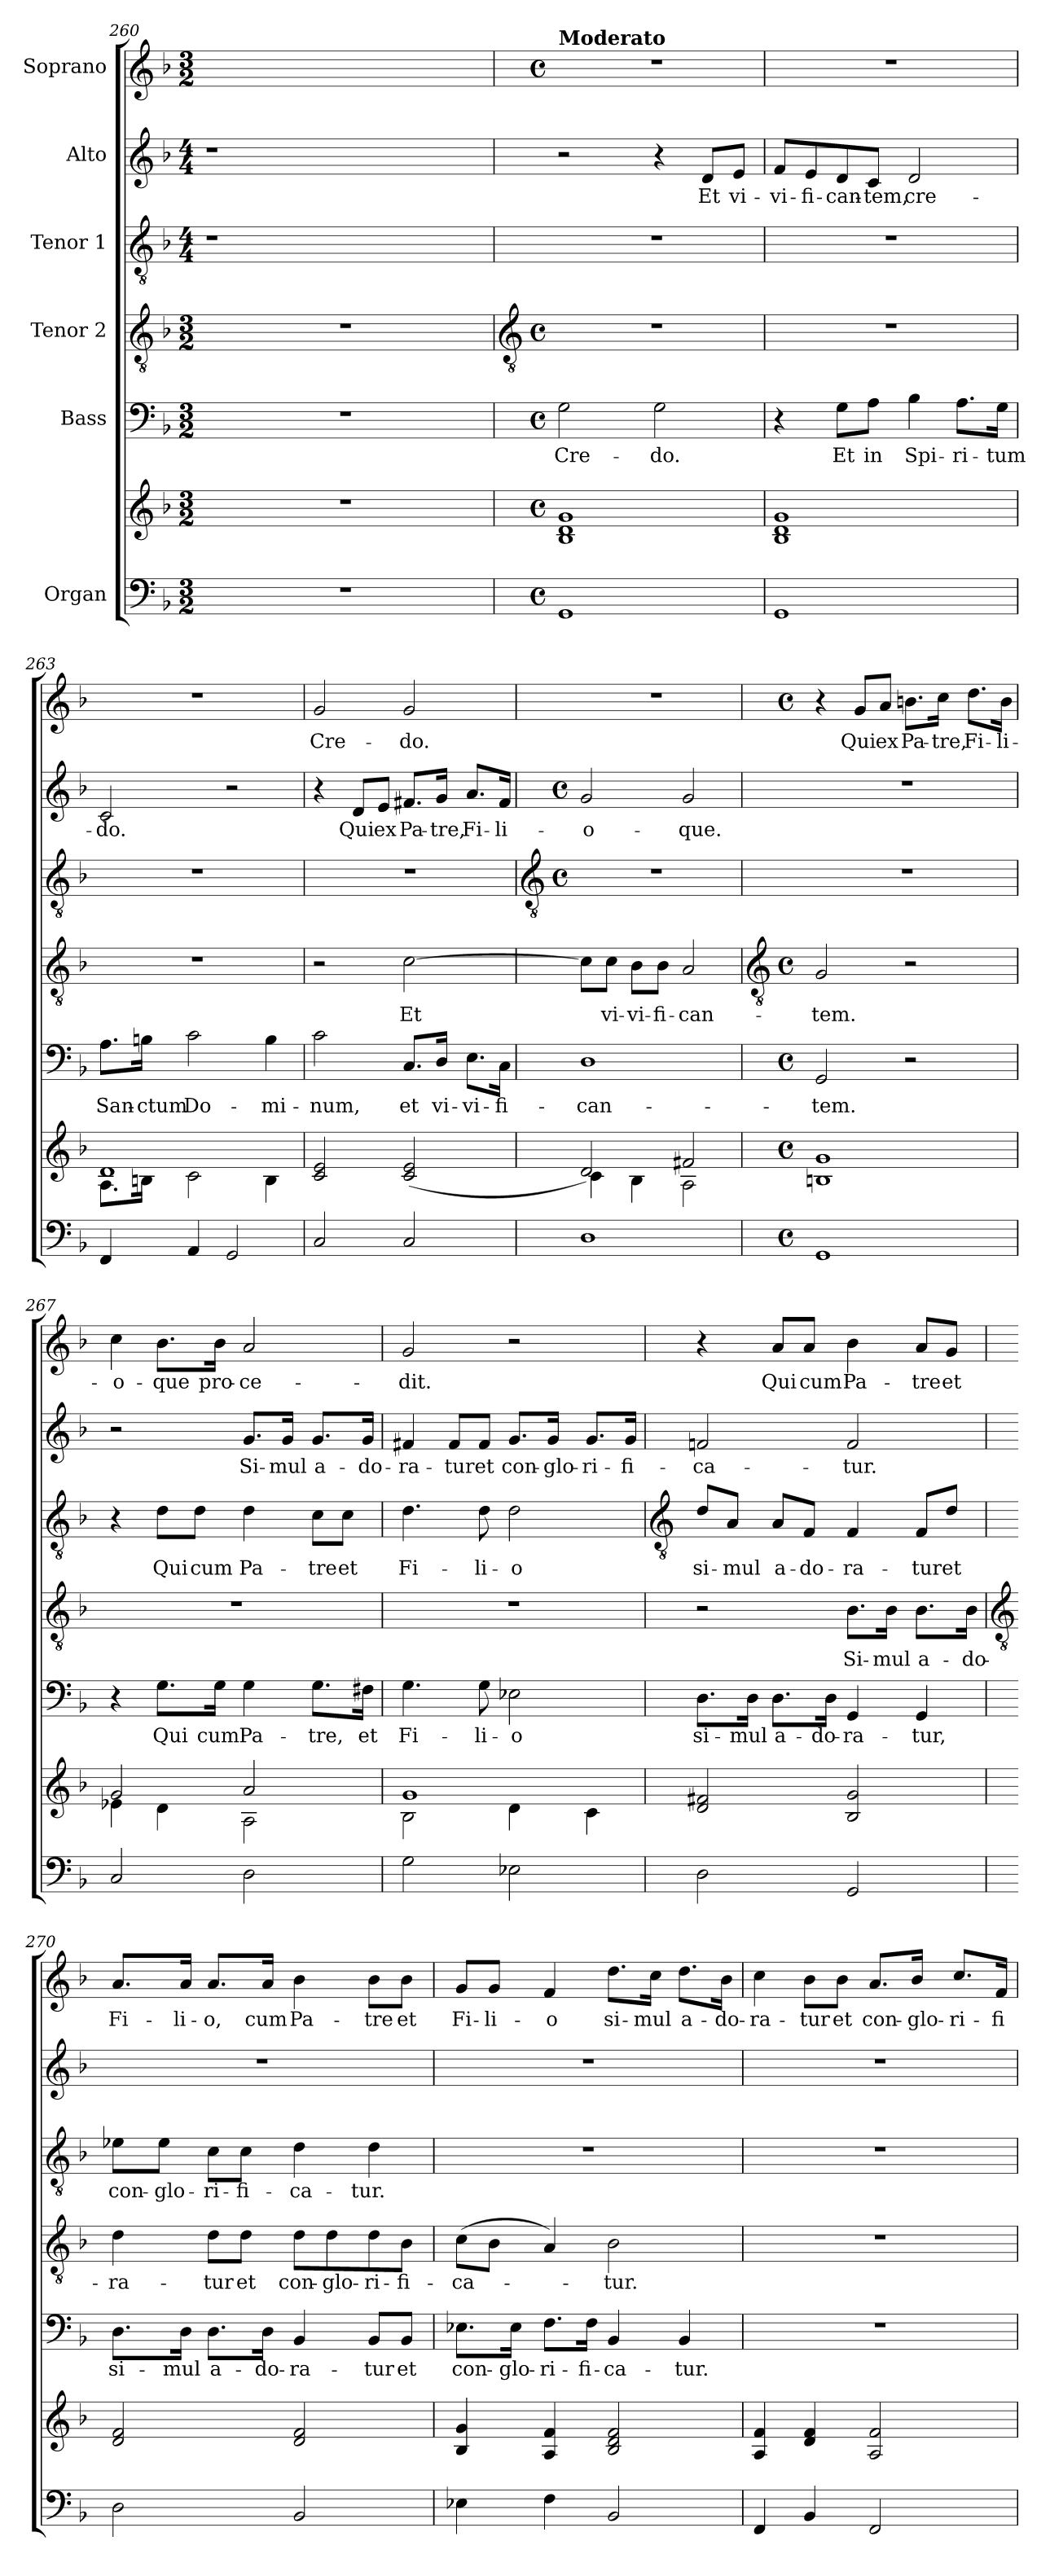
**kern	**kern	**kern	**text	**kern	**text	**kern	**text	**kern	**text	**kern	**text
*part6	*part6	*part5	*part5	*part4	*part4	*part3	*part3	*part2	*part2	*part1	*part1
*staff7	*staff6	*staff5	*staff5	*staff4	*staff4	*staff3	*staff3	*staff2	*staff2	*staff1	*staff1
*I"Organ	*	*I"Bass	*	*I"Tenor 2	*	*I"Tenor 1	*	*I"Alto	*	*I"Soprano	*
!!LO:LB:g=z
*clefF4	*clefG2	*clefF4	*	*clefGv2	*	*clefGv2	*	*clefG2	*	*clefG2	*
*k[b-]	*k[b-]	*k[b-]	*	*k[b-]	*	*k[b-]	*	*k[b-]	*	*k[b-]	*
*F:	*F:	*F:	*	*F:	*	*F:	*	*F:	*	*F:	*
*M3/2	*M3/2	*M3/2	*	*M3/2	*	*M4/4	*	*M4/4	*	*M3/2	*
=260	=260	=260	=260	=260	=260	=260	=260	=260	=260	=260	=260
1.r	1.r	1.r	.	1.r	.	1r	.	1r	.	4ryy	.
.	.	.	.	.	.	.	.	.	.	4ryy	.
.	.	.	.	.	.	.	.	.	.	4ryy	.
.	.	.	.	.	.	.	.	.	.	4ryy	.
.	.	.	.	.	.	2ryy	.	2ryy	.	4ryy	.
.	.	.	.	.	.	.	.	.	.	4ryy	.
!!LO:LB:g=z
=261	=261	=261	=261	=261	=261	=261	=261	=261	=261	=261	=261
*	*	*	*	*clefGv2	*	*	*	*	*	*	*
*M4/4	*M4/4	*M4/4	*	*M4/4	*	*	*	*	*	*M4/4	*
*met(c)	*met(c)	*met(c)	*	*met(c)	*	*	*	*	*	*met(c)	*
*	*^	*	*	*	*	*	*	*	*	*	*
!	!	!	!	!	!	!	!	!	!	!	!LO:TX:a:B:t=Moderato	!
!	!	!	!	!LO:LY:b	!	!	!	!	!	!	!	!
1GG	1B-/ 1d/ 1g/	4ryy	2G\	Cre-	1r	.	1r	.	2r	.	1r	.
.	.	4ryy	.	.	.	.	.	.	.	.	.	.
!	!	!	!	!LO:LY:b	!	!	!	!	!	!	!	!
.	.	4ryy	2G\	-do.	.	.	.	.	4r	.	.	.
!	!	!	!	!	!	!	!	!	!	!LO:LY:b	!	!
.	.	4ryy	.	.	.	.	.	.	8d/L	Et	.	.
!	!	!	!	!	!	!	!	!	!	!LO:LY:b	!	!
.	.	.	.	.	.	.	.	.	8e/J	vi-	.	.
=262	=262	=262	=262	=262	=262	=262	=262	=262	=262	=262	=262	=262
!	!	!	!	!	!	!	!	!	!	!LO:LY:b	!	!
1GG	1B-/ 1d/ 1g/	4ryy	4r	.	1r	.	1r	.	8f/L	-vi-	1r	.
!	!	!	!	!	!	!	!	!	!	!LO:LY:b	!	!
.	.	.	.	.	.	.	.	.	8e/	-fi-	.	.
!	!	!	!	!LO:LY:b	!	!	!	!	!	!LO:LY:b	!	!
.	.	4ryy	8G\L	Et	.	.	.	.	8d/	-can-	.	.
!	!	!	!	!LO:LY:b	!	!	!	!	!	!LO:LY:b	!	!
.	.	.	8A\J	in	.	.	.	.	8c/J	-tem,	.	.
!	!	!	!	!LO:LY:b	!	!	!	!	!	!LO:LY:b	!	!
.	.	4ryy	4B-\	Spi-	.	.	.	.	2d/	cre-	.	.
!	!	!	!	!LO:LY:b	!	!	!	!	!	!	!	!
.	.	4ryy	8.A\L	-ri-	.	.	.	.	.	.	.	.
!	!	!	!	!LO:LY:b	!	!	!	!	!	!	!	!
.	.	.	16G\J	-tum	.	.	.	.	.	.	.	.
=263	=263	=263	=263	=263	=263	=263	=263	=263	=263	=263	=263	=263
!	!	!	!	!LO:LY:b	!	!	!	!	!	!LO:LY:b	!	!
4FF/	1d/	8.A\L	8.A\L	San-	1r	.	1r	.	2c/	-do.	1r	.
!	!	!	!	!LO:LY:b	!	!	!	!	!	!	!	!
.	.	16Bn\J	16Bn\J	-ctum	.	.	.	.	.	.	.	.
!	!	!	!	!LO:LY:b	!	!	!	!	!	!	!	!
4AA/	.	2c\	2c\	Do-	.	.	.	.	.	.	.	.
2GG/	.	.	.	.	.	.	.	.	2r	.	.	.
!	!	!	!	!LO:LY:b	!	!	!	!	!	!	!	!
.	.	4B\	4B\	-mi-	.	.	.	.	.	.	.	.
=264	=264	=264	=264	=264	=264	=264	=264	=264	=264	=264	=264	=264
!	!	!	!	!LO:LY:b	!	!	!	!	!	!	!	!LO:LY:b
2C/	2c/ 2e/	4ryy	2c\	-num,	2r	.	1r	.	4r	.	2g/	Cre-
!	!	!	!	!	!	!	!	!	!	!LO:LY:b	!	!
.	.	4ryy	.	.	.	.	.	.	8d/L	Qui	.	.
!	!	!	!	!	!	!	!	!	!	!LO:LY:b	!	!
.	.	.	.	.	.	.	.	.	8e/J	ex	.	.
!	!	!	!	!LO:LY:b	!	!LO:LY:b	!	!	!	!LO:LY:b	!	!LO:LY:b
2C/	(>2c/ 2e/	4ryy	8.C/L	et	[2c\	Et	.	.	8.f#X/L	Pa-	2g/	-do.
!	!	!	!	!LO:LY:b	!	!	!	!	!	!LO:LY:b	!	!
.	.	.	16D/J	vi-	.	.	.	.	16g/J	-tre,	.	.
!	!	!	!	!LO:LY:b	!	!	!	!	!	!LO:LY:b	!	!
.	.	4ryy	8.E\L	-vi-	.	.	.	.	8.a/L	Fi-	.	.
!	!	!	!	!LO:LY:b	!	!	!	!	!	!LO:LY:b	!	!
.	.	.	16C\J	-fi-	.	.	.	.	16f#/J	-li-	.	.
!!LO:LB:g=z
=265	=265	=265	=265	=265	=265	=265	=265	=265	=265	=265	=265	=265
*	*	*	*	*	*	*	*clefGv2	*	*	*	*	*
*	*	*	*	*	*	*	*M4/4	*	*M4/4	*	*	*
*	*	*	*	*	*	*	*met(c)	*	*met(c)	*	*	*
!	!	!	!	!LO:LY:b	!	!	!	!	!	!LO:LY:b	!	!
1D	2d/)	4c\	1D	-can-	8c\L]	.	1r	.	2g/	-o-	1r	.
!	!	!	!	!	!	!LO:LY:b	!	!	!	!	!	!
.	.	.	.	.	8c\J	vi-	.	.	.	.	.	.
!	!	!	!	!	!	!LO:LY:b	!	!	!	!	!	!
.	.	4B-\	.	.	8B-\L	-vi-	.	.	.	.	.	.
!	!	!	!	!	!	!LO:LY:b	!	!	!	!	!	!
.	.	.	.	.	8B-\J	-fi-	.	.	.	.	.	.
!	!	!	!	!	!	!LO:LY:b	!	!	!	!LO:LY:b	!	!
.	2f#X/	2A\	.	.	2A/	-can-	.	.	2g/	-que.	.	.
!!LO:LB:g=z
=266	=266	=266	=266	=266	=266	=266	=266	=266	=266	=266	=266	=266
*	*	*	*	*	*clefGv2	*	*	*	*	*	*	*
*M4/4	*M4/4	*	*M4/4	*	*M4/4	*	*	*	*	*	*M4/4	*
*met(c)	*met(c)	*	*met(c)	*	*met(c)	*	*	*	*	*	*met(c)	*
!	!	!	!	!LO:LY:b	!	!LO:LY:b	!	!	!	!	!	!
1GG	1Bn/ 1g/	4ryy	2GG/	-tem.	2G/	-tem.	1r	.	1r	.	4r	.
!	!	!	!	!	!	!	!	!	!	!	!	!LO:LY:b
.	.	4ryy	.	.	.	.	.	.	.	.	8g/L	Qui
!	!	!	!	!	!	!	!	!	!	!	!	!LO:LY:b
.	.	.	.	.	.	.	.	.	.	.	8a/J	ex
!	!	!	!	!	!	!	!	!	!	!	!	!LO:LY:b
.	.	4ryy	2r	.	2r	.	.	.	.	.	8.bn\L	Pa-
!	!	!	!	!	!	!	!	!	!	!	!	!LO:LY:b
.	.	.	.	.	.	.	.	.	.	.	16cc\J	-tre,
!	!	!	!	!	!	!	!	!	!	!	!	!LO:LY:b
.	.	4ryy	.	.	.	.	.	.	.	.	8.dd\L	Fi-
!	!	!	!	!	!	!	!	!	!	!	!	!LO:LY:b
.	.	.	.	.	.	.	.	.	.	.	16b\J	-li-
=267	=267	=267	=267	=267	=267	=267	=267	=267	=267	=267	=267	=267
!	!	!	!	!	!	!	!	!	!	!	!	!LO:LY:b
2C/	2g/	4e-X\	4r	.	1r	.	4r	.	2r	.	4cc\	-o-
!	!	!	!	!LO:LY:b	!	!	!	!LO:LY:b	!	!	!	!LO:LY:b
.	.	4d\	8.G\L	Qui	.	.	8d\L	Qui	.	.	8.b-\L	-que
!	!	!	!	!	!	!	!	!LO:LY:b	!	!	!	!
.	.	.	.	.	.	.	8d\J	cum	.	.	.	.
!	!	!	!	!LO:LY:b	!	!	!	!	!	!	!	!LO:LY:b
.	.	.	16G\J	cum	.	.	.	.	.	.	16b-\J	pro-
!	!	!	!	!LO:LY:b	!	!	!	!LO:LY:b	!	!LO:LY:b	!	!LO:LY:b
2D\	2a/	2A\	4G\	Pa-	.	.	4d\	Pa-	8.g/L	Si-	2a/	-ce-
!	!	!	!	!	!	!	!	!	!	!LO:LY:b	!	!
.	.	.	.	.	.	.	.	.	16g/J	-mul	.	.
!	!	!	!	!LO:LY:b	!	!	!	!LO:LY:b	!	!LO:LY:b	!	!
.	.	.	8.G\L	-tre,	.	.	8c\L	-tre	8.g/L	a-	.	.
!	!	!	!	!	!	!	!	!LO:LY:b	!	!	!	!
.	.	.	.	.	.	.	8c\J	et	.	.	.	.
!	!	!	!	!LO:LY:b	!	!	!	!	!	!LO:LY:b	!	!
.	.	.	16F#X\J	et	.	.	.	.	16g/J	-do-	.	.
=268	=268	=268	=268	=268	=268	=268	=268	=268	=268	=268	=268	=268
!	!	!	!	!LO:LY:b	!	!	!	!LO:LY:b	!	!LO:LY:b	!	!LO:LY:b
2G\	1g/	2B-\	4.G\	Fi-	1r	.	4.d\	Fi-	4f#X/	-ra-	2g/	-dit.
!	!	!	!	!	!	!	!	!	!	!LO:LY:b	!	!
.	.	.	.	.	.	.	.	.	8f#/L	-tur	.	.
!	!	!	!	!LO:LY:b	!	!	!	!LO:LY:b	!	!LO:LY:b	!	!
.	.	.	8G\	-li-	.	.	8d\	-li-	8f#/J	et	.	.
!	!	!	!	!LO:LY:b	!	!	!	!LO:LY:b	!	!LO:LY:b	!	!
2E-X\	.	4d\	2E-X\	-o	.	.	2d\	-o	8.g/L	con-	2r	.
!	!	!	!	!	!	!	!	!	!	!LO:LY:b	!	!
.	.	.	.	.	.	.	.	.	16g/J	-glo-	.	.
!	!	!	!	!	!	!	!	!	!	!LO:LY:b	!	!
.	.	4c\	.	.	.	.	.	.	8.g/L	-ri-	.	.
!	!	!	!	!	!	!	!	!	!	!LO:LY:b	!	!
.	.	.	.	.	.	.	.	.	16g/J	-fi-	.	.
!!LO:LB:g=z
=269	=269	=269	=269	=269	=269	=269	=269	=269	=269	=269	=269	=269
*	*	*	*	*	*	*	*clefGv2	*	*	*	*	*
!	!	!	!	!LO:LY:b	!	!	!	!LO:LY:b	!	!LO:LY:b	!	!
2D\	2d/ 2f#X/	4ryy	8.D\L	si-	2r	.	8d/L	si-	2fn/	-ca-	4r	.
!	!	!	!	!	!	!	!	!LO:LY:b	!	!	!	!
.	.	.	.	.	.	.	8A/J	-mul	.	.	.	.
!	!	!	!	!LO:LY:b	!	!	!	!	!	!	!	!
.	.	.	16D\J	-mul	.	.	.	.	.	.	.	.
!	!	!	!	!LO:LY:b	!	!	!	!LO:LY:b	!	!	!	!LO:LY:b
.	.	4ryy	8.D\L	a-	.	.	8A/L	a-	.	.	8a/L	Qui
!	!	!	!	!	!	!	!	!LO:LY:b	!	!	!	!LO:LY:b
.	.	.	.	.	.	.	8F/J	-do-	.	.	8a/J	cum
!	!	!	!	!LO:LY:b	!	!	!	!	!	!	!	!
.	.	.	16D\J	-do-	.	.	.	.	.	.	.	.
!	!	!	!	!LO:LY:b	!	!LO:LY:b	!	!LO:LY:b	!	!LO:LY:b	!	!LO:LY:b
2GG/	2B-/ 2g/	4ryy	4GG/	-ra-	8.B-\L	Si-	4F/	-ra-	2f/	-tur.	4b-\	Pa-
!	!	!	!	!	!	!LO:LY:b	!	!	!	!	!	!
.	.	.	.	.	16B-\J	-mul	.	.	.	.	.	.
!	!	!	!	!LO:LY:b	!	!LO:LY:b	!	!LO:LY:b	!	!	!	!LO:LY:b
.	.	4ryy	4GG/	-tur,	8.B-\L	a-	8F/L	-tur	.	.	8a/L	-tre
!	!	!	!	!	!	!	!	!LO:LY:b	!	!	!	!LO:LY:b
.	.	.	.	.	.	.	8d/J	et	.	.	8g/J	et
!	!	!	!	!	!	!LO:LY:b	!	!	!	!	!	!
.	.	.	.	.	16B-\J	-do-	.	.	.	.	.	.
*	*v	*v	*	*	*	*	*	*	*	*	*	*
!!LO:LB:g=z
=270	=270	=270	=270	=270	=270	=270	=270	=270	=270	=270	=270
*	*	*	*	*clefGv2	*	*	*	*	*	*	*
*	*^	*	*	*	*	*	*	*	*	*	*
*	*	*^	*	*	*	*	*	*	*	*	*	*
!	!	!	!	!	!LO:LY:b	!	!LO:LY:b	!	!LO:LY:b	!	!	!	!LO:LY:b
2D\	2d/ 2f/	4ryy	4ryy	8.D\L	si-	4d\	-ra-	8e-X\L	con-	1r	.	8.a/L	Fi-
!	!	!	!	!	!	!	!	!	!LO:LY:b	!	!	!	!
.	.	.	.	.	.	.	.	8e-\J	-glo-	.	.	.	.
!	!	!	!	!	!LO:LY:b	!	!	!	!	!	!	!	!LO:LY:b
.	.	.	.	16D\J	-mul	.	.	.	.	.	.	16a/J	-li-
!	!	!	!	!	!LO:LY:b	!	!LO:LY:b	!	!LO:LY:b	!	!	!	!LO:LY:b
.	.	4ryy	4ryy	8.D\L	a-	8d\L	-tur	8c\L	-ri-	.	.	8.a/L	-o,
!	!	!	!	!	!	!	!LO:LY:b	!	!LO:LY:b	!	!	!	!
.	.	.	.	.	.	8d\J	et	8c\J	-fi-	.	.	.	.
!	!	!	!	!	!LO:LY:b	!	!	!	!	!	!	!	!LO:LY:b
.	.	.	.	16D\J	-do-	.	.	.	.	.	.	16a/J	cum
!	!	!	!	!	!LO:LY:b	!	!LO:LY:b	!	!LO:LY:b	!	!	!	!LO:LY:b
2BB-/	2d/ 2f/	4ryy	4ryy	4BB-/	-ra-	8d\L	con-	4d\	-ca-	.	.	4b-\	Pa-
!	!	!	!	!	!	!	!LO:LY:b	!	!	!	!	!	!
.	.	.	.	.	.	8d\	-glo-	.	.	.	.	.	.
!	!	!	!	!	!LO:LY:b	!	!LO:LY:b	!	!LO:LY:b	!	!	!	!LO:LY:b
.	.	4ryy	4ryy	8BB-/L	-tur	8d\	-ri-	4d\	-tur.	.	.	8b-\L	-tre
!	!	!	!	!	!LO:LY:b	!	!LO:LY:b	!	!	!	!	!	!LO:LY:b
.	.	.	.	8BB-/J	et	8B-\J	-fi-	.	.	.	.	8b-\J	et
=271	=271	=271	=271	=271	=271	=271	=271	=271	=271	=271	=271	=271	=271
!	!	!	!	!	!LO:LY:b	!	!LO:LY:b	!	!	!	!	!	!LO:LY:b
4E-X\	4B-/ 4g/	4ryy	4ryy	8.E-X\L	con-	(>8c\L	-ca-	1r	.	1r	.	8g/L	Fi-
!	!	!	!	!	!	!	!	!	!	!	!	!	!LO:LY:b
.	.	.	.	.	.	8B-\J	.	.	.	.	.	8g/J	-li-
!	!	!	!	!	!LO:LY:b	!	!	!	!	!	!	!	!
.	.	.	.	16E-\J	-glo-	.	.	.	.	.	.	.	.
!	!	!	!	!	!LO:LY:b	!	!	!	!	!	!	!	!LO:LY:b
4F\	4A/ 4f/	4ryy	4ryy	8.F\L	-ri-	4A/)	.	.	.	.	.	4f/	-o
!	!	!	!	!	!LO:LY:b	!	!	!	!	!	!	!	!
.	.	.	.	16F\J	-fi-	.	.	.	.	.	.	.	.
!	!	!	!	!	!LO:LY:b	!	!LO:LY:b	!	!	!	!	!	!LO:LY:b
2BB-/	2B-/ 2d/ 2f/	4ryy	4ryy	4BB-/	-ca-	2B-\	-tur.	.	.	.	.	8.dd\L	si-
!	!	!	!	!	!	!	!	!	!	!	!	!	!LO:LY:b
.	.	.	.	.	.	.	.	.	.	.	.	16cc\J	-mul
!	!	!	!	!	!LO:LY:b	!	!	!	!	!	!	!	!LO:LY:b
.	.	4ryy	4ryy	4BB-/	-tur.	.	.	.	.	.	.	8.dd\L	a-
!	!	!	!	!	!	!	!	!	!	!	!	!	!LO:LY:b
.	.	.	.	.	.	.	.	.	.	.	.	16b-\J	-do-
=272	=272	=272	=272	=272	=272	=272	=272	=272	=272	=272	=272	=272	=272
!	!	!	!	!	!	!	!	!	!	!	!	!	!LO:LY:b
4FF/	4A/ 4f/	4ryy	4ryy	1r	.	1r	.	1r	.	1r	.	4cc\	-ra-
!	!	!	!	!	!	!	!	!	!	!	!	!	!LO:LY:b
4BB-/	4d/ 4f/	4ryy	4ryy	.	.	.	.	.	.	.	.	8b-\L	-tur
!	!	!	!	!	!	!	!	!	!	!	!	!	!LO:LY:b
.	.	.	.	.	.	.	.	.	.	.	.	8b-\J	et
!	!	!	!	!	!	!	!	!	!	!	!	!	!LO:LY:b
2FF/	2A/ 2f/	4ryy	4ryy	.	.	.	.	.	.	.	.	8.a/L	con-
!	!	!	!	!	!	!	!	!	!	!	!	!	!LO:LY:b
.	.	.	.	.	.	.	.	.	.	.	.	16b-/J	-glo-
!	!	!	!	!	!	!	!	!	!	!	!	!	!LO:LY:b
.	.	4ryy	4ryy	.	.	.	.	.	.	.	.	8.cc/L	-ri-
!	!	!	!	!	!	!	!	!	!	!	!	!	!LO:LY:b
.	.	.	.	.	.	.	.	.	.	.	.	16f/J	-fi-
*	*v	*v	*v	*	*	*	*	*	*	*	*	*	*
=	=	=	=	=	=	=	=	=	=	=	=
*-	*-	*-	*-	*-	*-	*-	*-	*-	*-	*-	*-
